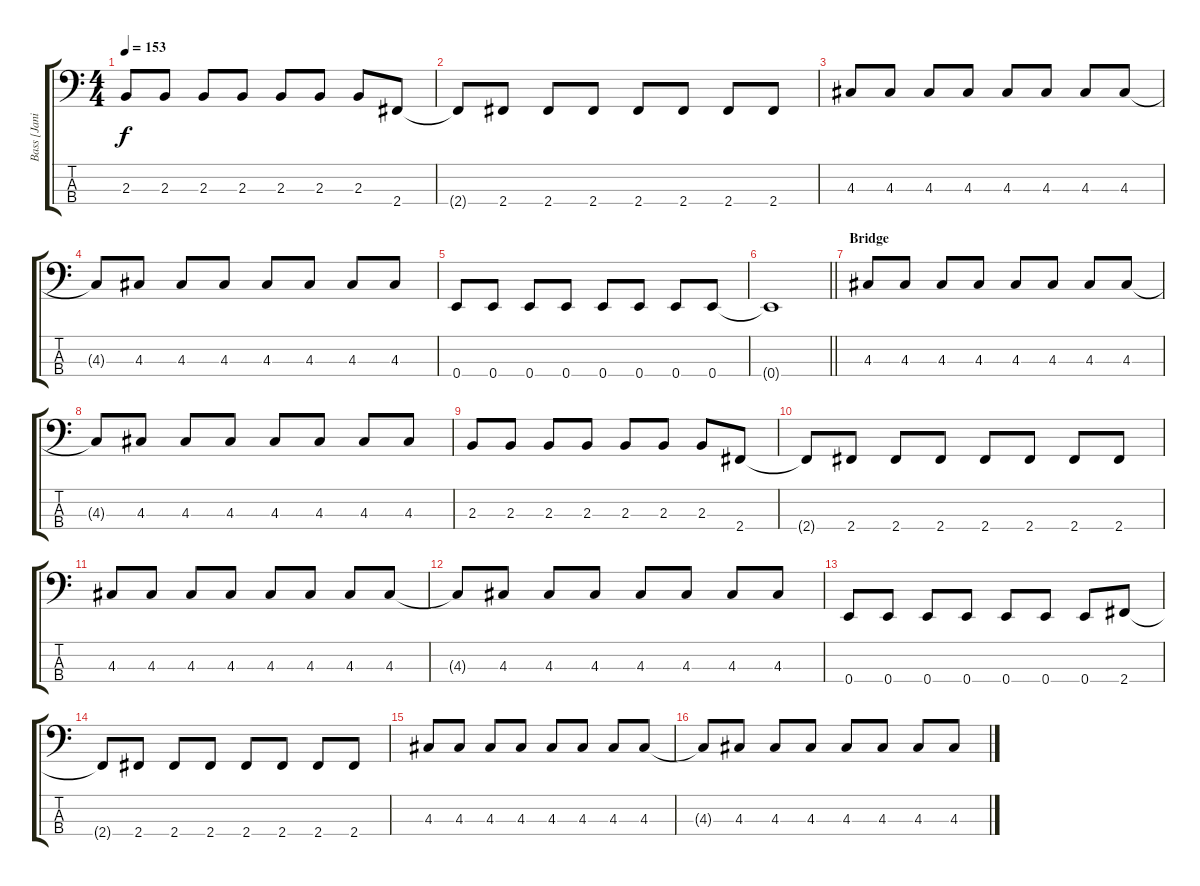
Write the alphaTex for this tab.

\track ("Bass [Jani]" "Bass [Jani") {instrument electricbasspick}
\staff {score tabs}
\tuning (G2 D2 A1 E1) {hide}
\ts (4 4)
\tempo 153
\clef f4
\ks c
2.3.8{dy f} 2.3.8 2.3.8 2.3.8 2.3.8 2.3.8 2.3.8 2.4.8 |
2.4{t}.8 2.4.8 2.4.8 2.4.8 2.4.8 2.4.8 2.4.8 2.4.8 |
4.3.8 4.3.8 4.3.8 4.3.8 4.3.8 4.3.8 4.3.8 4.3.8 |
4.3{t}.8 4.3.8 4.3.8 4.3.8 4.3.8 4.3.8 4.3.8 4.3.8 |
0.4.8 0.4.8 0.4.8 0.4.8 0.4.8 0.4.8 0.4.8 0.4.8 |
\barLineRight lightlight
0.4{t}.1{volume 3} |
\section ("" "Bridge")
4.3.8{volume 13} 4.3.8 4.3.8 4.3.8 4.3.8 4.3.8 4.3.8 4.3.8 |
4.3{t}.8 4.3.8 4.3.8 4.3.8 4.3.8 4.3.8 4.3.8 4.3.8 |
2.3.8 2.3.8 2.3.8 2.3.8 2.3.8 2.3.8 2.3.8 2.4.8 |
2.4{t}.8 2.4.8 2.4.8 2.4.8 2.4.8 2.4.8 2.4.8 2.4.8 |
4.3.8 4.3.8 4.3.8 4.3.8 4.3.8 4.3.8 4.3.8 4.3.8 |
4.3{t}.8 4.3.8 4.3.8 4.3.8 4.3.8 4.3.8 4.3.8 4.3.8 |
0.4.8 0.4.8 0.4.8 0.4.8 0.4.8 0.4.8 0.4.8 2.4.8 |
2.4{t}.8 2.4.8 2.4.8 2.4.8 2.4.8 2.4.8 2.4.8 2.4.8 |
4.3.8 4.3.8 4.3.8 4.3.8 4.3.8 4.3.8 4.3.8 4.3.8 |
4.3{t}.8 4.3.8 4.3.8 4.3.8 4.3.8 4.3.8 4.3.8 4.3.8
